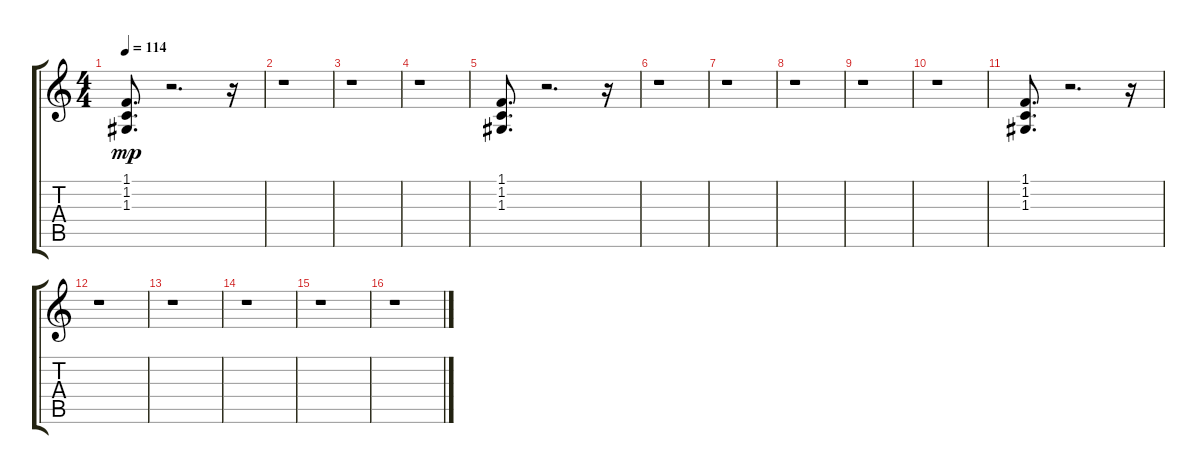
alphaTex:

\track "" {instrument brasssection}
\staff {score tabs}
\tuning (E4 B3 G3 D3 A2 E2) {hide}
\ts (4 4)
\tempo 114
\clef g2
\ks c
(1.1 1.2 1.3).8{d dy mp} r.2{d} r.16 |
r.1 |
r.1 |
r.1 |
(1.1 1.2 1.3).8{d} r.2{d} r.16 |
r.1 |
r.1 |
r.1 |
r.1 |
r.1 |
(1.1 1.2 1.3).8{d} r.2{d} r.16 |
r.1 |
r.1 |
r.1 |
r.1 |
r.1
